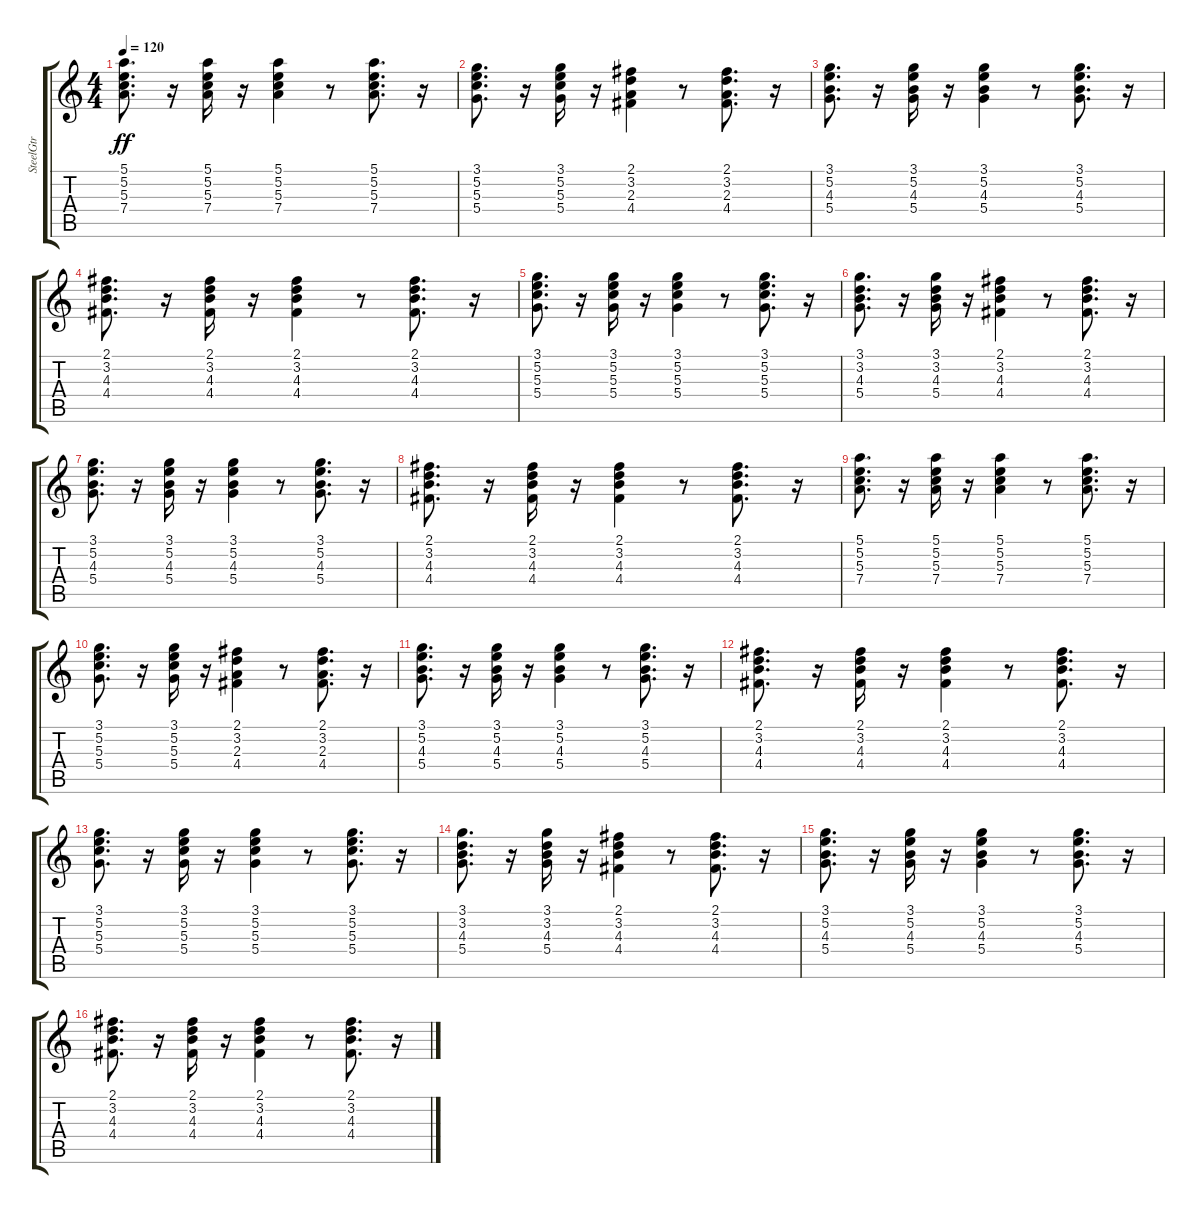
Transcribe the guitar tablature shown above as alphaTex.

\track ("SteelGtr" "SteelGtr") {instrument acousticguitarsteel}
\staff {score tabs}
\tuning (E4 B3 G3 D3 A2 E2) {hide}
\ts (4 4)
\tempo 120
\clef g2
\ks c
(5.1 5.2 5.3 7.4).8{d dy ff} r.16 (5.1 5.2 5.3 7.4).16 r.16 (5.1 5.2 5.3 7.4).4 r.8 (5.1 5.2 5.3 7.4).8{d} r.16 |
(3.1 5.2 5.3 5.4).8{d} r.16 (3.1 5.2 5.3 5.4).16 r.16 (2.1 3.2 2.3 4.4).4 r.8 (2.1 3.2 2.3 4.4).8{d} r.16 |
(3.1 5.2 4.3 5.4).8{d} r.16 (3.1 5.2 4.3 5.4).16 r.16 (3.1 5.2 4.3 5.4).4 r.8 (3.1 5.2 4.3 5.4).8{d} r.16 |
(2.1 3.2 4.3 4.4).8{d} r.16 (2.1 3.2 4.3 4.4).16 r.16 (2.1 3.2 4.3 4.4).4 r.8 (2.1 3.2 4.3 4.4).8{d} r.16 |
(3.1 5.2 5.3 5.4).8{d} r.16 (3.1 5.2 5.3 5.4).16 r.16 (3.1 5.2 5.3 5.4).4 r.8 (3.1 5.2 5.3 5.4).8{d} r.16 |
(3.1 3.2 4.3 5.4).8{d} r.16 (3.1 3.2 4.3 5.4).16 r.16 (2.1 3.2 4.3 4.4).4 r.8 (2.1 3.2 4.3 4.4).8{d} r.16 |
(3.1 5.2 4.3 5.4).8{d} r.16 (3.1 5.2 4.3 5.4).16 r.16 (3.1 5.2 4.3 5.4).4 r.8 (3.1 5.2 4.3 5.4).8{d} r.16 |
(2.1 3.2 4.3 4.4).8{d} r.16 (2.1 3.2 4.3 4.4).16 r.16 (2.1 3.2 4.3 4.4).4 r.8 (2.1 3.2 4.3 4.4).8{d} r.16 |
(5.1 5.2 5.3 7.4).8{d} r.16 (5.1 5.2 5.3 7.4).16 r.16 (5.1 5.2 5.3 7.4).4 r.8 (5.1 5.2 5.3 7.4).8{d} r.16 |
(3.1 5.2 5.3 5.4).8{d} r.16 (3.1 5.2 5.3 5.4).16 r.16 (2.1 3.2 2.3 4.4).4 r.8 (2.1 3.2 2.3 4.4).8{d} r.16 |
(3.1 5.2 4.3 5.4).8{d} r.16 (3.1 5.2 4.3 5.4).16 r.16 (3.1 5.2 4.3 5.4).4 r.8 (3.1 5.2 4.3 5.4).8{d} r.16 |
(2.1 3.2 4.3 4.4).8{d} r.16 (2.1 3.2 4.3 4.4).16 r.16 (2.1 3.2 4.3 4.4).4 r.8 (2.1 3.2 4.3 4.4).8{d} r.16 |
(3.1 5.2 5.3 5.4).8{d} r.16 (3.1 5.2 5.3 5.4).16 r.16 (3.1 5.2 5.3 5.4).4 r.8 (3.1 5.2 5.3 5.4).8{d} r.16 |
(3.1 3.2 4.3 5.4).8{d} r.16 (3.1 3.2 4.3 5.4).16 r.16 (2.1 3.2 4.3 4.4).4 r.8 (2.1 3.2 4.3 4.4).8{d} r.16 |
(3.1 5.2 4.3 5.4).8{d} r.16 (3.1 5.2 4.3 5.4).16 r.16 (3.1 5.2 4.3 5.4).4 r.8 (3.1 5.2 4.3 5.4).8{d} r.16 |
(2.1 3.2 4.3 4.4).8{d} r.16 (2.1 3.2 4.3 4.4).16 r.16 (2.1 3.2 4.3 4.4).4 r.8 (2.1 3.2 4.3 4.4).8{d} r.16
